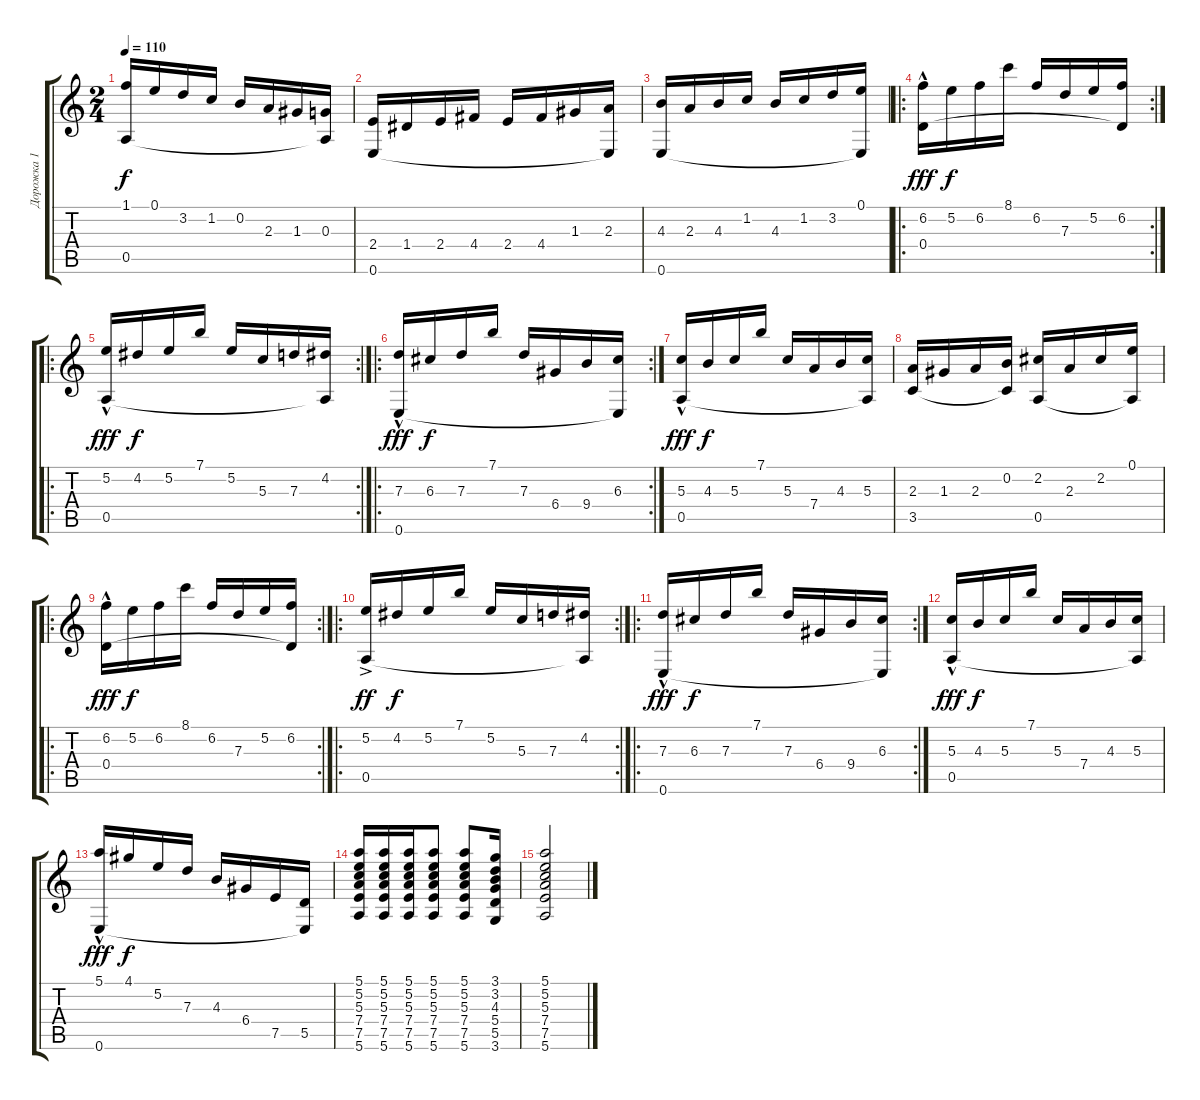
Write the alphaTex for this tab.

\track ("Дорожка 1" "Дорожка 1") {instrument acousticguitarnylon}
\staff {score tabs}
\tuning (E4 B3 G3 D3 A2 E2) {hide}
\ts (2 4)
\tempo 110
\clef g2
\ks aminor
(1.1 0.5).16{dy f} 0.1.16 3.2.16 1.2.16 0.2.16 2.3.16 1.3.16 (0.3 0.5{t}).16 |
(2.4 0.6).16 1.4.16 2.4.16 4.4.16 2.4.16 4.4.16 1.3.16 (2.3 0.6{t}).16 |
(4.3 0.6).16 2.3.16 4.3.16 1.2.16 4.3.16 1.2.16 3.2.16 (0.1 0.6{t}).16 |
\ro
\rc 2
(6.2{hac} 0.4).16{dy fff} 5.2.16{dy f} 6.2.16 8.1.16 6.2.16 7.3.16 5.2.16 (6.2 0.4{t}).16 |
\ro
\rc 2
(5.2{hac} 0.5).16{dy fff} 4.2.16{dy f} 5.2.16 7.1.16 5.2.16 5.3.16 7.3.16 (4.2 0.5{t}).16 |
\ro
\rc 2
(7.3{hac} 0.6).16{dy fff} 6.3.16{dy f} 7.3.16 7.1.16 7.3.16 6.4.16 9.4.16 (6.3 0.6{t}).16 |
(5.3{hac} 0.5).16{dy fff} 4.3.16{dy f} 5.3.16 7.1.16 5.3.16 7.4.16 4.3.16 (5.3 0.5{t}).16 |
(2.3 3.5).16 1.3.16 2.3.16 (0.2 3.5{t}).16 (2.2 0.5).16 2.3.16 2.2.16 (0.1 0.5{t}).16 |
\ro
\rc 2
(6.2{hac} 0.4).16{dy fff} 5.2.16{dy f} 6.2.16 8.1.16 6.2.16 7.3.16 5.2.16 (6.2 0.4{t}).16 |
\ro
\rc 2
(5.2{ac} 0.5).16{dy ff} 4.2.16{dy f} 5.2.16 7.1.16 5.2.16 5.3.16 7.3.16 (4.2 0.5{t}).16 |
\ro
\rc 2
(7.3{hac} 0.6).16{dy fff} 6.3.16{dy f} 7.3.16 7.1.16 7.3.16 6.4.16 9.4.16 (6.3 0.6{t}).16 |
(5.3{hac} 0.5).16{dy fff} 4.3.16{dy f} 5.3.16 7.1.16 5.3.16 7.4.16 4.3.16 (5.3 0.5{t}).16 |
(5.1{hac} 0.6).16{dy fff} 4.1.16{dy f} 5.2.16 7.3.16 4.3.16 6.4.16 7.5.16 (5.5 0.6{t}).16 |
(5.1 5.2 5.3 7.4 7.5 5.6).16 (5.1 5.2 5.3 7.4 7.5 5.6).16 (5.1 5.2 5.3 7.4 7.5 5.6).16 (5.1 5.2 5.3 7.4 7.5 5.6).8 (5.1 5.2 5.3 7.4 7.5 5.6).8 (3.1 3.2 4.3 5.4 5.5 3.6).16 |
(5.1 5.2 5.3 7.4 7.5 5.6).2
